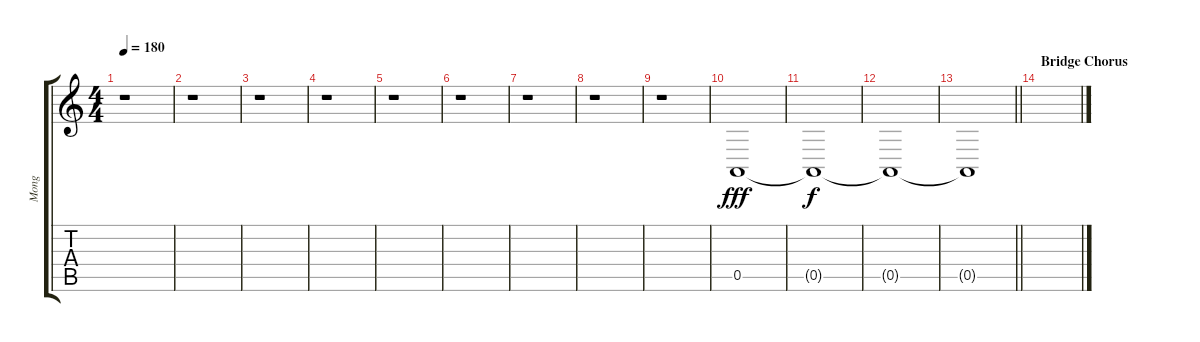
\track ("Mong" "Mong") {instrument shanai}
\staff {score tabs}
\tuning (E4 B3 G3 D3 A2 E2) {hide}
\ts (4 4)
\tempo 180
\clef g2
\ks c
r.1{dy f} |
r.1 |
r.1 |
r.1 |
r.1 |
r.1 |
r.1 |
r.1 |
r.1 |
0.5.1{dy fff} |
0.5{t}.1{dy f} |
0.5{t}.1 |
\barLineRight lightlight
0.5{t}.1 |
\section ("" "Bridge Chorus")
